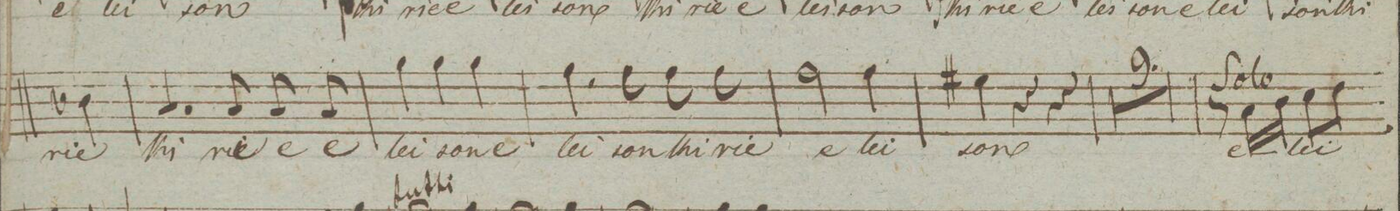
**kern	**text	**dynam
*I"Tenore.	*	*
*clefC4	*	*
*k[]	*	*
*M3/4	*	*
4A-X\	-rie	.
=23	=23	=23
4.G/	Ki-	.
8G/	-ri-	.
8G/	-e	.
8G/	e-	.
=24	=24	=24
4f\	-lei-	.
4f\	-son	.
4f\	e-	.
=25	=25	=25
4.e\	-lei-	.
8e\	-son	.
8e\	Ki-	.
8e\	-rie	.
=26	=26	=26
2e\	e-	.
4e\	-lei-	.
=27	=27	=27
4d#X\	-son	.
4r	.	.
4r	.	.
=28	=28	=28
2.r	.	.
=29	=29	=29
2.r	.	.
=30	=30	=30
2.r	.	.
=31	=31	=31
2.r	.	.
=32	=32	=32
2.r	.	.
=33	=33	=33
2.r	.	.
=34	=34	=34
2.r	.	.
=35	=35	=35
2.r	.	.
=36	=36	=36
2.r	.	.
=37	=37	=37
8r	.	.
16G\LL	e-	.
16A\JJ	.	.
8B\L	-lei-	.
8c\J	.	.
*-	*-	*-
